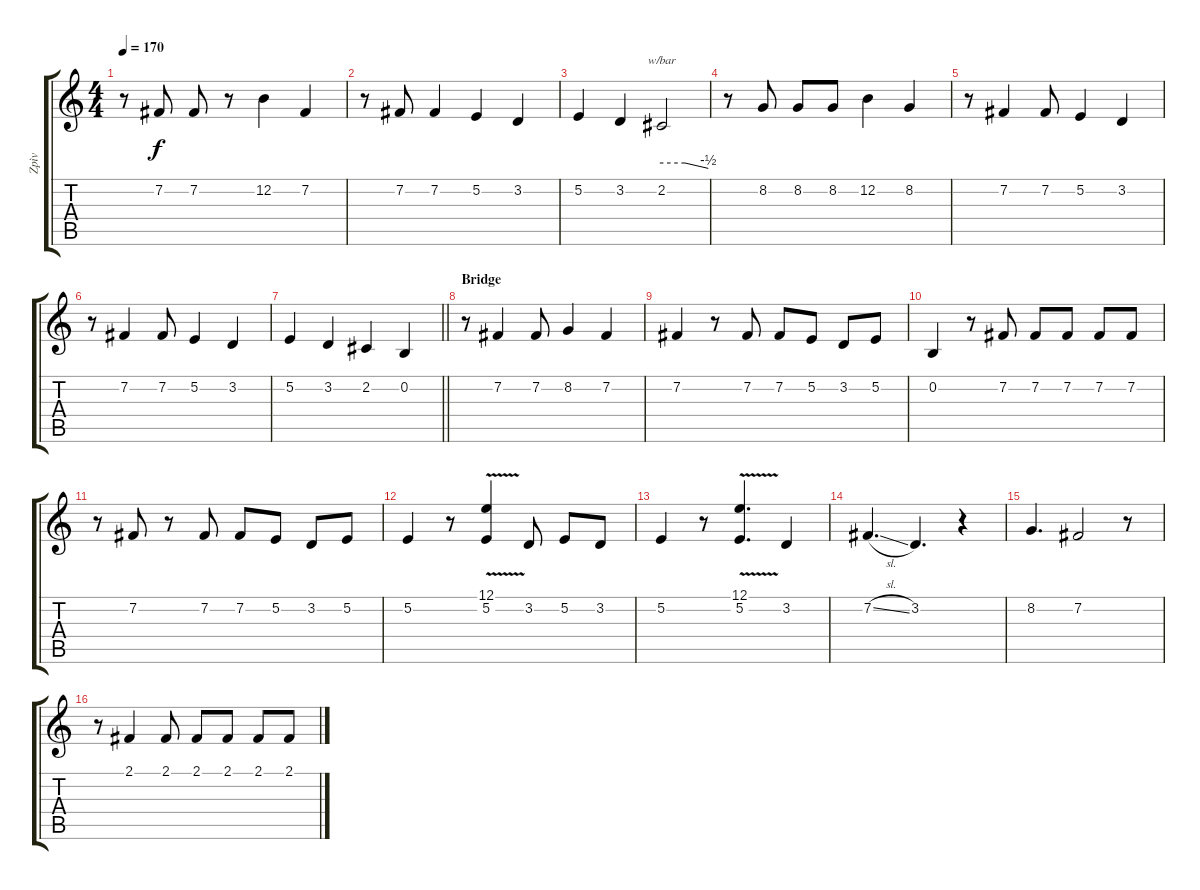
\track ("Zpìv" "Zpìv") {instrument clarinet}
\staff {score tabs}
\tuning (E4 B3 G3 D3 A2 E2) {hide}
\ts (4 4)
\tempo 170
\clef g2
\ks c
r.8{dy f} 7.2.8 7.2.8 r.8 12.2.4 7.2.4 |
r.8 7.2.8 7.2.4 5.2.4 3.2.4 |
5.2.4 3.2.4 2.2.2{tbe (custom default 0 0 30 0 60 -2)} |
r.8 8.2.8 8.2.8 8.2.8 12.2.4 8.2.4 |
r.8 7.2.4 7.2.8 5.2.4 3.2.4 |
r.8 7.2.4 7.2.8 5.2.4 3.2.4 |
\barLineRight lightlight
5.2.4 3.2.4 2.2.4 0.2.4 |
\section ("" "Bridge")
r.8 7.2.4 7.2.8 8.2.4 7.2.4 |
7.2.4 r.8 7.2.8 7.2.8 5.2.8 3.2.8 5.2.8 |
0.2.4 r.8 7.2.8 7.2.8 7.2.8 7.2.8 7.2.8 |
r.8 7.2.8 r.8 7.2.8 7.2.8 5.2.8 3.2.8 5.2.8 |
5.2.4 r.8 (12.1{v} 5.2).4 3.2.8 5.2.8 3.2.8 |
5.2.4 r.8 (12.1{v} 5.2).4{d} 3.2.4 |
7.2{sl}.4{d} 3.2.4{d} r.4 |
8.2.4{d} 7.2.2 r.8 |
r.8 2.1.4 2.1.8 2.1.8 2.1.8 2.1.8 2.1.8
